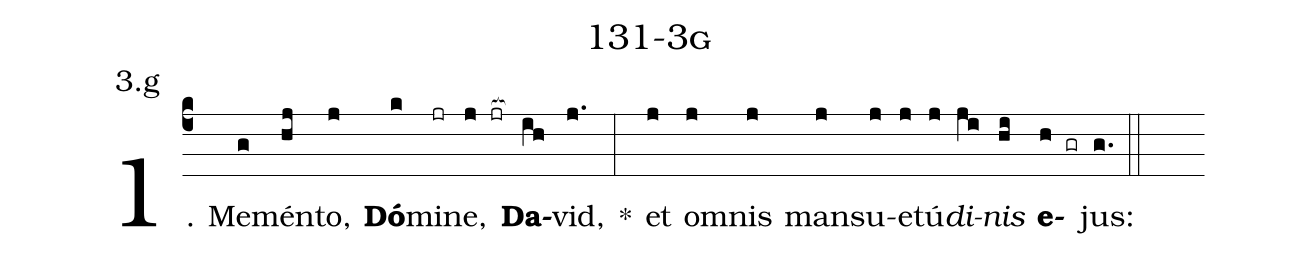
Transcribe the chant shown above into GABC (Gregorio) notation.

name: 131-3g;
annotation: 3.g;
%%
(c4)1. Me(g)mén(hj)to,(j) <b>Dó</b>(k)mi(jr)ne,(j jr[ocb:1{]) <b>Da</b>(ih[ocb:0}])vid,(j.) *(:) et(j) om(j)nis(j) man(j)su(j)e(j)tú(j)<i>di</i>(ji)<i>nis</i>(hi) <b>e</b>(h gr)jus:(g.) (::)
